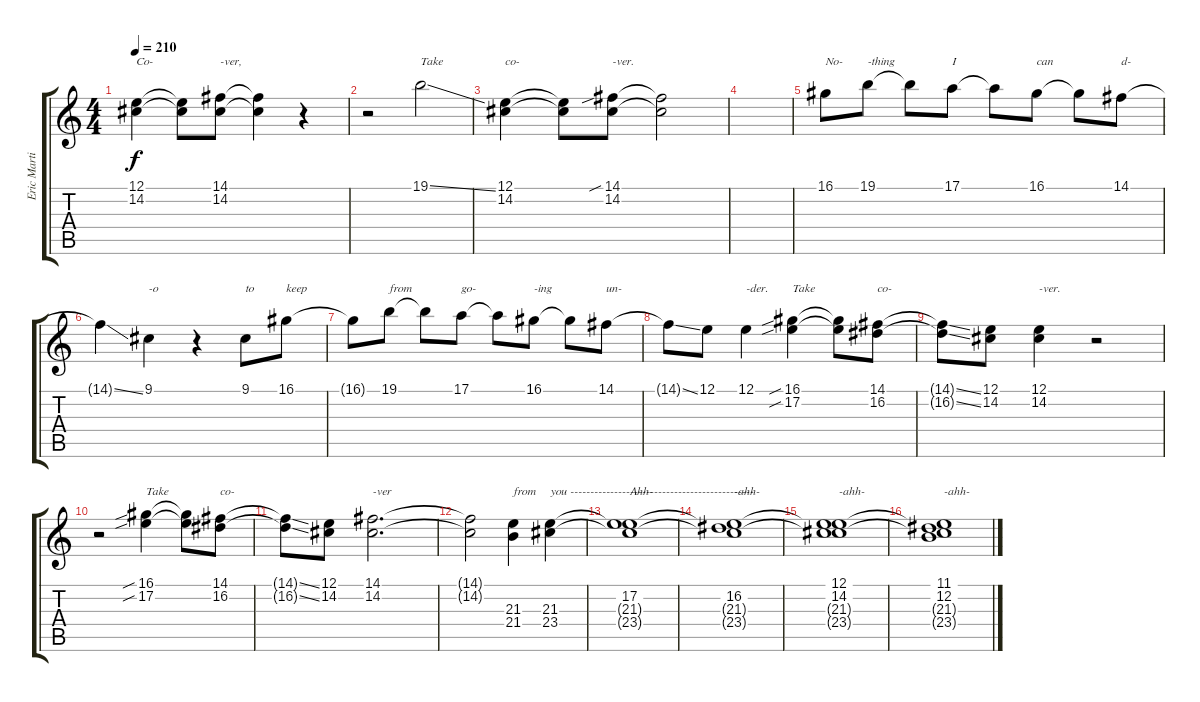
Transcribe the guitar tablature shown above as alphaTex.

\track ("Eric Martin with backup vocals" "Eric Marti") {instrument whistle}
\staff {score tabs}
\tuning (E4 B3 G3 D3 A2 E2) {hide}
\ts (4 4)
\tempo 210
\clef g2
\ks c
(12.1 14.2).4{txt "Co-" dy f} (12.1{t} 14.2{t}).8 (14.1 14.2).8{txt "-ver,"} (14.1{t} 14.2{t}).4 r.4 |
r.2 19.1{ss}.2{txt "Take"} |
(12.1 14.2).4{txt "co-"} (12.1{t} 14.2{t}).8 (14.1{sib} 14.2).8{txt "-ver."} (14.1{t} 14.2{t}).2 |
|
16.1.8{txt "No-"} 19.1.8{txt "-thing"} 19.1{t}.8 17.1.8{txt "I"} 17.1{t}.8 16.1.8{txt "can"} 16.1{t}.8 14.1.8{txt "d-"} |
14.1{ss t}.4 9.1.4{txt "-o"} r.4 9.1.8{txt "to"} 16.1.8{txt "keep"} |
16.1{t}.8 19.1.8{txt "from"} 19.1{t}.8 17.1.8{txt "go-"} 17.1{t}.8 16.1.8{txt "-ing"} 16.1{t}.8 14.1.8{txt "un-"} |
14.1{ss t}.8 12.1.8 12.1.4{txt "-der."} (16.1{sib} 17.2{sib}).4{txt "Take"} (16.1{t} 17.2{t}).8 (14.1 16.2).8{txt "co-"} |
(14.1{ss t} 16.2{ss t}).8 (12.1 14.2).8 (12.1 14.2).4{txt "-ver."} r.2 |
r.2 (16.1{sib} 17.2{sib}).4{txt "Take"} (16.1{t} 17.2{t}).8 (14.1 16.2).8{txt "co-"} |
(14.1{ss t} 16.2{ss t}).8 (12.1 14.2).8 (14.1 14.2).2{d txt "-ver"} |
(14.1{t} 14.2{t}).2 (21.3 21.4).4{txt "from"} (21.3 23.4).4{txt "you ----------------------------------------------"} |
(17.2 21.3{t} 23.4{t}).1{txt "Ahh-"} |
(16.2 21.3{t} 23.4{t}).1{txt "-ahh-"} |
(12.1 14.2 21.3{t} 23.4{t}).1{txt "-ahh-"} |
(11.1 12.2 21.3{t} 23.4{t}).1{txt "-ahh-"}
